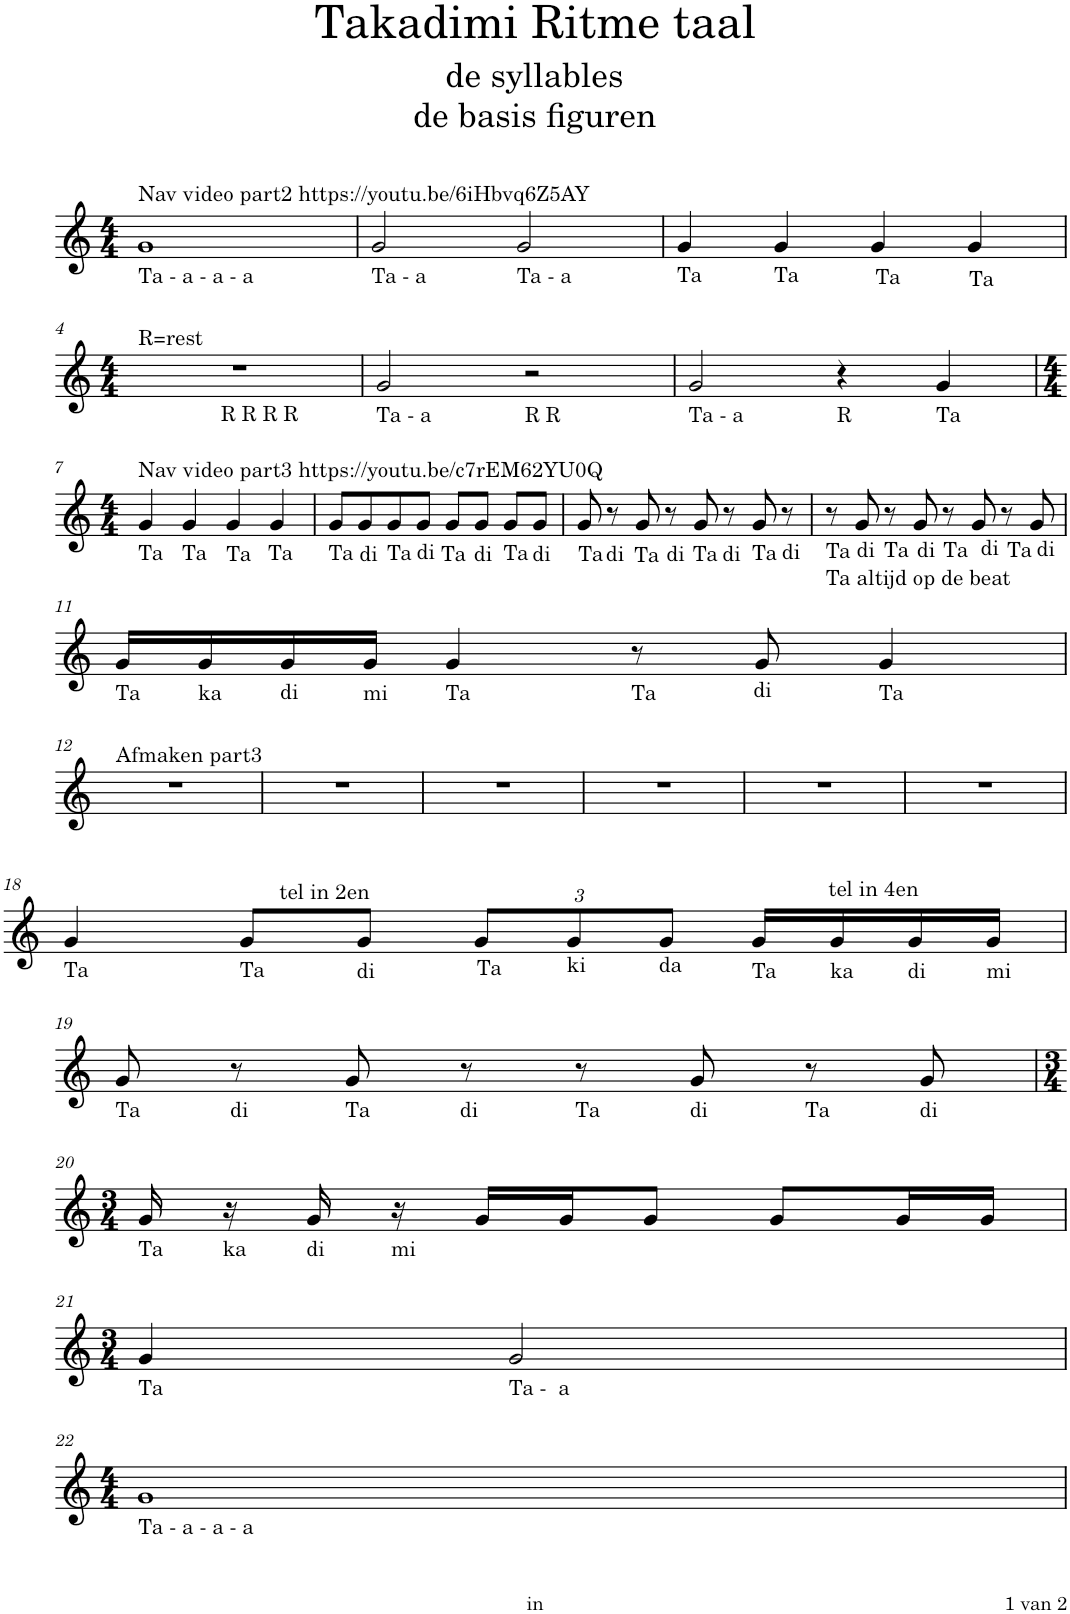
**kern
*part1
*staff1
*I"Piano
*I'Pno.
*clefG2
*k[]
*M4/4
=1
!LO:TX:b:t=Ta - a - a - a
!LO:TX:a:t=Nav video part2 https&colon;//youtu.be/6iHbvq6Z5AY
1g
=2
!LO:TX:b:t=Ta - a
2g/
!LO:TX:b:t=Ta - a
2g/
=3
!LO:TX:b:t=Ta
4g/
!LO:TX:b:t=Ta
4g/
!LO:TX:b:t=Ta
4g/
!LO:TX:b:t=Ta
4g/
!!LO:LB:g=z
=4
*M4/4
!LO:TX:a:t=R=rest
!LO:TX:b:t=R R R R
1r
=5
!LO:TX:b:t=Ta - a
2g/
!LO:TX:b:t=R R
2r
=6
!LO:TX:b:t=Ta - a
2g/
!LO:TX:b:t=R
4r
!LO:TX:b:t=Ta
4g/
!!LO:LB:g=z
=7
*M4/4
!LO:TX:b:t=Ta
!LO:TX:a:t=Nav video part3 https&colon;//youtu.be/c7rEM62YU0Q
4g/
!LO:TX:b:t=Ta
4g/
!LO:TX:b:t=Ta
4g/
!LO:TX:b:t=Ta
4g/
=8
!LO:TX:b:t=Ta
8g/L
!LO:TX:b:t=di
8g/
!LO:TX:b:t=Ta
8g/
!LO:TX:b:t=di
8g/J
!LO:TX:b:t=Ta
8g/L
!LO:TX:b:t=di
8g/J
!LO:TX:b:t=Ta
8g/L
!LO:TX:b:t=di
8g/J
=9
!LO:TX:b:t=Ta
8g/
!LO:TX:b:t=di
8r
!LO:TX:b:t=Ta
8g/
!LO:TX:b:t=di
8r
!LO:TX:b:t=Ta
8g/
!LO:TX:b:t=di
8r
!LO:TX:b:t=Ta
8g/
!LO:TX:b:t=di
8r
=10
!LO:TX:b:t=Ta
!LO:TX:b:t=Ta altijd op de beat
8r
!LO:TX:b:t=di
8g/
!LO:TX:b:t=Ta
8r
!LO:TX:b:t=di
8g/
!LO:TX:b:t=Ta
8r
!LO:TX:b:t=di
8g/
!LO:TX:b:t=Ta
8r
!LO:TX:b:t=di
8g/
!!LO:LB:g=z
=11
!LO:TX:b:t=Ta
16g/LL
!LO:TX:b:t=ka
16g/
!LO:TX:b:t=di
16g/
!LO:TX:b:t=mi
16g/JJ
!LO:TX:b:t=Ta
4g/
!LO:TX:b:t=Ta
8r
!LO:TX:b:t=di
8g/
!LO:TX:b:t=Ta
4g/
!!LO:LB:g=z
=12
!LO:TX:a:t=Afmaken part3
1r
=13
1r
=14
1r
=15
1r
=16
1r
=17
1r
!!LO:LB:g=z
=18
!LO:TX:b:t=Ta
4g/
!LO:TX:b:t=Ta
!LO:TX:a:t=tel in 2en
8g/L
!LO:TX:b:t=di
8g/J
*Xbrackettup
!LO:TX:b:t=Ta
12g/L
!LO:TX:b:t=ki
12g/
!LO:TX:b:t=da
12g/J
!LO:TX:b:t=Ta
!LO:TX:a:t=tel in 4en
16g/LL
!LO:TX:b:t=ka
16g/
!LO:TX:b:t=di
16g/
!LO:TX:b:t=mi
16g/JJ
!!LO:LB:g=z
=19
!LO:TX:b:t=Ta
8g/
!LO:TX:b:t=di
8r
!LO:TX:b:t=Ta
8g/
!LO:TX:b:t=di
8r
!LO:TX:b:t=Ta
8r
!LO:TX:b:t=di
8g/
!LO:TX:b:t=Ta
8r
!LO:TX:b:t=di
8g/
!!LO:LB:g=z
=20
*M3/4
!LO:TX:b:t=Ta
16g/
!LO:TX:b:t=ka
16r
!LO:TX:b:t=di
16g/
!LO:TX:b:t=mi
16r
16g/LL
16g/J
8g/J
8g/L
16g/L
16g/JJ
!!LO:LB:g=z
=21
*M3/4
!LO:TX:b:t=Ta
4g/
!LO:TX:b:t=Ta -  a
2g/
!!LO:LB:g=z
=22
*M4/4
!LO:TX:b:t=Ta - a - a - a
1g
=
*-
